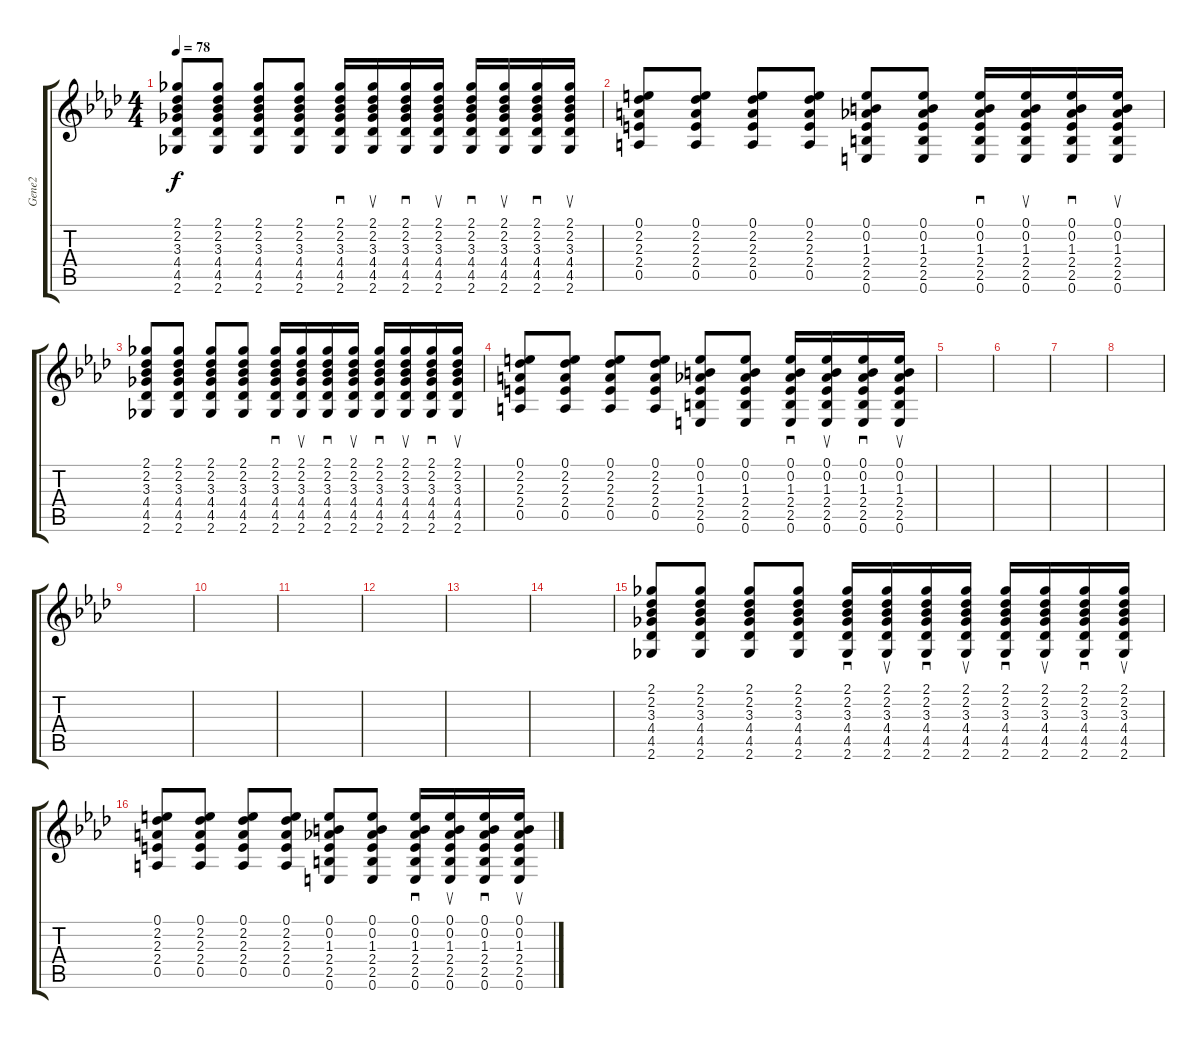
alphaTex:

\track ("Gene2" "Gene2") {instrument distortionguitar}
\staff {score tabs}
\tuning (E4 B3 G3 D3 A2 E2) {hide}
\ts (4 4)
\tempo 78
\clef g2
\ks fminor
(2.1 2.2 3.3 4.4 4.5 2.6).8{dy f} (2.1 2.2 3.3 4.4 4.5 2.6).8 (2.1 2.2 3.3 4.4 4.5 2.6).8 (2.1 2.2 3.3 4.4 4.5 2.6).8 (2.1 2.2 3.3 4.4 4.5 2.6).16{sd} (2.1 2.2 3.3 4.4 4.5 2.6).16{su} (2.1 2.2 3.3 4.4 4.5 2.6).16{sd} (2.1 2.2 3.3 4.4 4.5 2.6).16{su} (2.1 2.2 3.3 4.4 4.5 2.6).16{sd} (2.1 2.2 3.3 4.4 4.5 2.6).16{su} (2.1 2.2 3.3 4.4 4.5 2.6).16{sd} (2.1 2.2 3.3 4.4 4.5 2.6).16{su} |
(0.1 2.2 2.3 2.4 0.5).8 (0.1 2.2 2.3 2.4 0.5).8 (0.1 2.2 2.3 2.4 0.5).8 (0.1 2.2 2.3 2.4 0.5).8 (0.1 0.2 1.3 2.4 2.5 0.6).8 (0.1 0.2 1.3 2.4 2.5 0.6).8 (0.1 0.2 1.3 2.4 2.5 0.6).16{sd} (0.1 0.2 1.3 2.4 2.5 0.6).16{su} (0.1 0.2 1.3 2.4 2.5 0.6).16{sd} (0.1 0.2 1.3 2.4 2.5 0.6).16{su} |
(2.1 2.2 3.3 4.4 4.5 2.6).8 (2.1 2.2 3.3 4.4 4.5 2.6).8 (2.1 2.2 3.3 4.4 4.5 2.6).8 (2.1 2.2 3.3 4.4 4.5 2.6).8 (2.1 2.2 3.3 4.4 4.5 2.6).16{sd} (2.1 2.2 3.3 4.4 4.5 2.6).16{su} (2.1 2.2 3.3 4.4 4.5 2.6).16{sd} (2.1 2.2 3.3 4.4 4.5 2.6).16{su} (2.1 2.2 3.3 4.4 4.5 2.6).16{sd} (2.1 2.2 3.3 4.4 4.5 2.6).16{su} (2.1 2.2 3.3 4.4 4.5 2.6).16{sd} (2.1 2.2 3.3 4.4 4.5 2.6).16{su} |
(0.1 2.2 2.3 2.4 0.5).8 (0.1 2.2 2.3 2.4 0.5).8 (0.1 2.2 2.3 2.4 0.5).8 (0.1 2.2 2.3 2.4 0.5).8 (0.1 0.2 1.3 2.4 2.5 0.6).8 (0.1 0.2 1.3 2.4 2.5 0.6).8 (0.1 0.2 1.3 2.4 2.5 0.6).16{sd} (0.1 0.2 1.3 2.4 2.5 0.6).16{su} (0.1 0.2 1.3 2.4 2.5 0.6).16{sd} (0.1 0.2 1.3 2.4 2.5 0.6).16{su} |
|
|
|
|
|
|
|
|
|
|
(2.1 2.2 3.3 4.4 4.5 2.6).8 (2.1 2.2 3.3 4.4 4.5 2.6).8 (2.1 2.2 3.3 4.4 4.5 2.6).8 (2.1 2.2 3.3 4.4 4.5 2.6).8 (2.1 2.2 3.3 4.4 4.5 2.6).16{sd} (2.1 2.2 3.3 4.4 4.5 2.6).16{su} (2.1 2.2 3.3 4.4 4.5 2.6).16{sd} (2.1 2.2 3.3 4.4 4.5 2.6).16{su} (2.1 2.2 3.3 4.4 4.5 2.6).16{sd} (2.1 2.2 3.3 4.4 4.5 2.6).16{su} (2.1 2.2 3.3 4.4 4.5 2.6).16{sd} (2.1 2.2 3.3 4.4 4.5 2.6).16{su} |
(0.1 2.2 2.3 2.4 0.5).8 (0.1 2.2 2.3 2.4 0.5).8 (0.1 2.2 2.3 2.4 0.5).8 (0.1 2.2 2.3 2.4 0.5).8 (0.1 0.2 1.3 2.4 2.5 0.6).8 (0.1 0.2 1.3 2.4 2.5 0.6).8 (0.1 0.2 1.3 2.4 2.5 0.6).16{sd} (0.1 0.2 1.3 2.4 2.5 0.6).16{su} (0.1 0.2 1.3 2.4 2.5 0.6).16{sd} (0.1 0.2 1.3 2.4 2.5 0.6).16{su}
